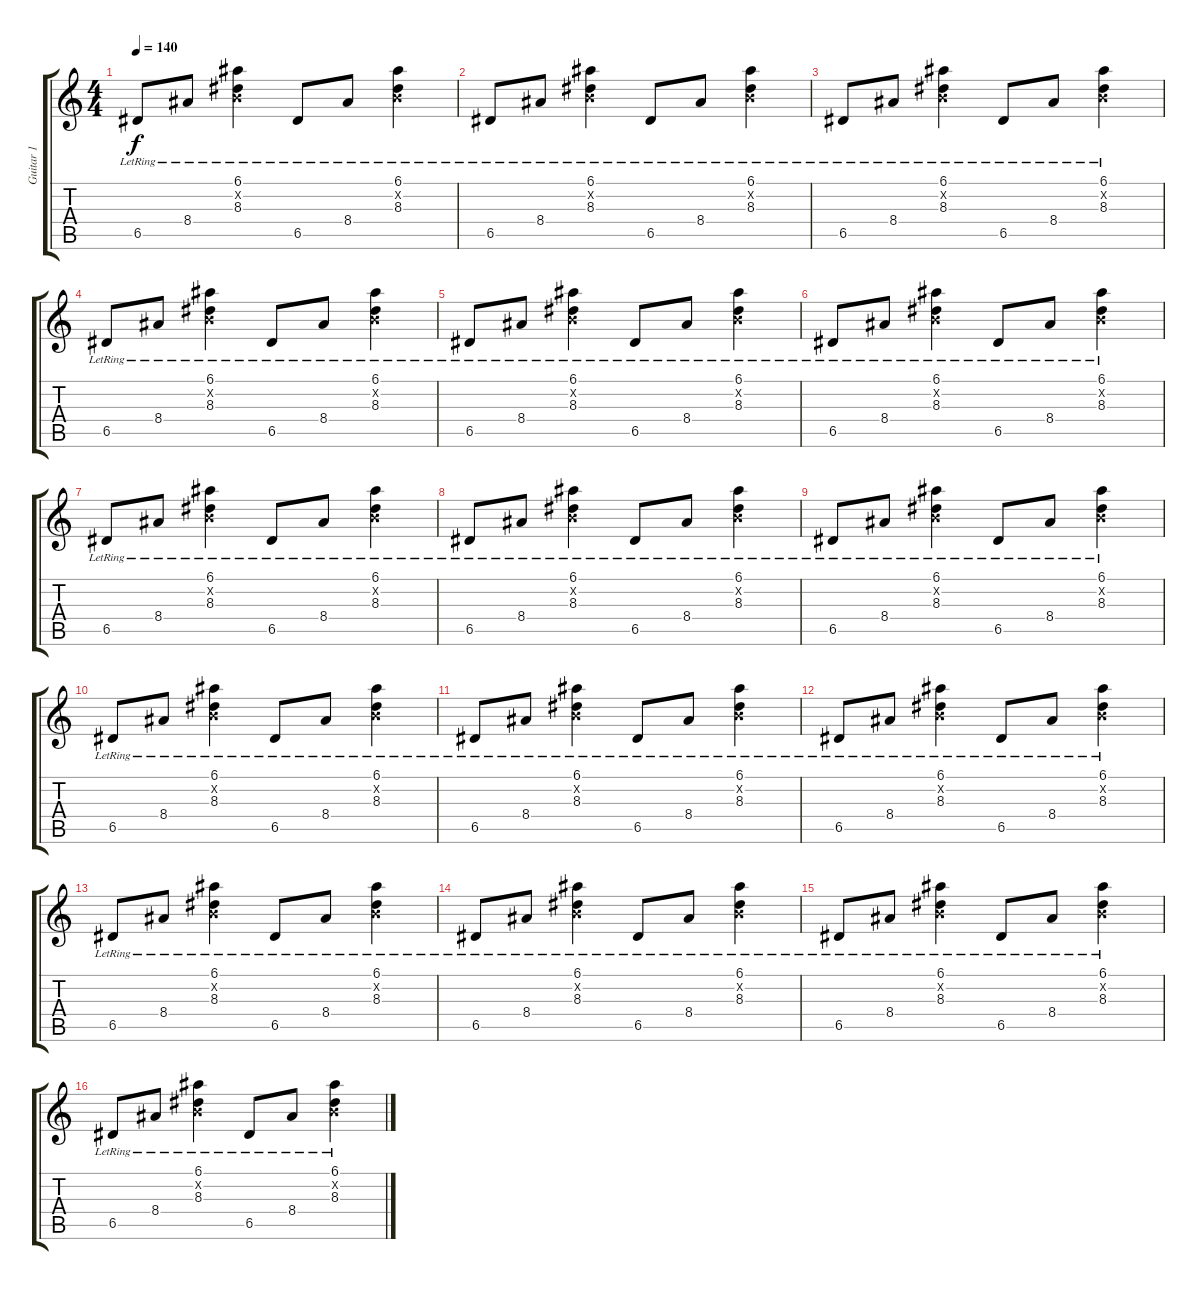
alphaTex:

\track ("Guitar 1" "Guitar 1") {instrument overdrivenguitar}
\staff {score tabs}
\tuning (E4 B3 G3 D3 A2 D2) {hide}
\ts (4 4)
\tempo 140
\clef g2
\ks c
6.5{lr}.8{dy f} 8.4{lr}.8 (6.1{lr} 0.2{x} 8.3{lr}).4 6.5{lr}.8 8.4{lr}.8 (6.1{lr} 0.2{x} 8.3{lr}).4 |
6.5{lr}.8 8.4{lr}.8 (6.1{lr} 0.2{x} 8.3{lr}).4 6.5{lr}.8 8.4{lr}.8 (6.1{lr} 0.2{x} 8.3{lr}).4 |
6.5{lr}.8 8.4{lr}.8 (6.1{lr} 0.2{x} 8.3{lr}).4 6.5{lr}.8 8.4{lr}.8 (6.1{lr} 0.2{x} 8.3{lr}).4 |
6.5{lr}.8 8.4{lr}.8 (6.1{lr} 0.2{x} 8.3{lr}).4 6.5{lr}.8 8.4{lr}.8 (6.1{lr} 0.2{x} 8.3{lr}).4 |
6.5{lr}.8 8.4{lr}.8 (6.1{lr} 0.2{x} 8.3{lr}).4 6.5{lr}.8 8.4{lr}.8 (6.1{lr} 0.2{x} 8.3{lr}).4 |
6.5{lr}.8 8.4{lr}.8 (6.1{lr} 0.2{x} 8.3{lr}).4 6.5{lr}.8 8.4{lr}.8 (6.1{lr} 0.2{x} 8.3{lr}).4 |
6.5{lr}.8 8.4{lr}.8 (6.1{lr} 0.2{x} 8.3{lr}).4 6.5{lr}.8 8.4{lr}.8 (6.1{lr} 0.2{x} 8.3{lr}).4 |
6.5{lr}.8 8.4{lr}.8 (6.1{lr} 0.2{x} 8.3{lr}).4 6.5{lr}.8 8.4{lr}.8 (6.1{lr} 0.2{x} 8.3{lr}).4 |
6.5{lr}.8 8.4{lr}.8 (6.1{lr} 0.2{x} 8.3{lr}).4 6.5{lr}.8 8.4{lr}.8 (6.1{lr} 0.2{x} 8.3{lr}).4 |
6.5{lr}.8 8.4{lr}.8 (6.1{lr} 0.2{x} 8.3{lr}).4 6.5{lr}.8 8.4{lr}.8 (6.1{lr} 0.2{x} 8.3{lr}).4 |
6.5{lr}.8 8.4{lr}.8 (6.1{lr} 0.2{x} 8.3{lr}).4 6.5{lr}.8 8.4{lr}.8 (6.1{lr} 0.2{x} 8.3{lr}).4 |
6.5{lr}.8 8.4{lr}.8 (6.1{lr} 0.2{x} 8.3{lr}).4 6.5{lr}.8 8.4{lr}.8 (6.1{lr} 0.2{x} 8.3{lr}).4 |
6.5{lr}.8 8.4{lr}.8 (6.1{lr} 0.2{x} 8.3{lr}).4 6.5{lr}.8 8.4{lr}.8 (6.1{lr} 0.2{x} 8.3{lr}).4 |
6.5{lr}.8 8.4{lr}.8 (6.1{lr} 0.2{x} 8.3{lr}).4 6.5{lr}.8 8.4{lr}.8 (6.1{lr} 0.2{x} 8.3{lr}).4 |
6.5{lr}.8 8.4{lr}.8 (6.1{lr} 0.2{x} 8.3{lr}).4 6.5{lr}.8 8.4{lr}.8 (6.1{lr} 0.2{x} 8.3{lr}).4 |
6.5{lr}.8 8.4{lr}.8 (6.1{lr} 0.2{x} 8.3{lr}).4 6.5{lr}.8 8.4{lr}.8 (6.1{lr} 0.2{x} 8.3{lr}).4
